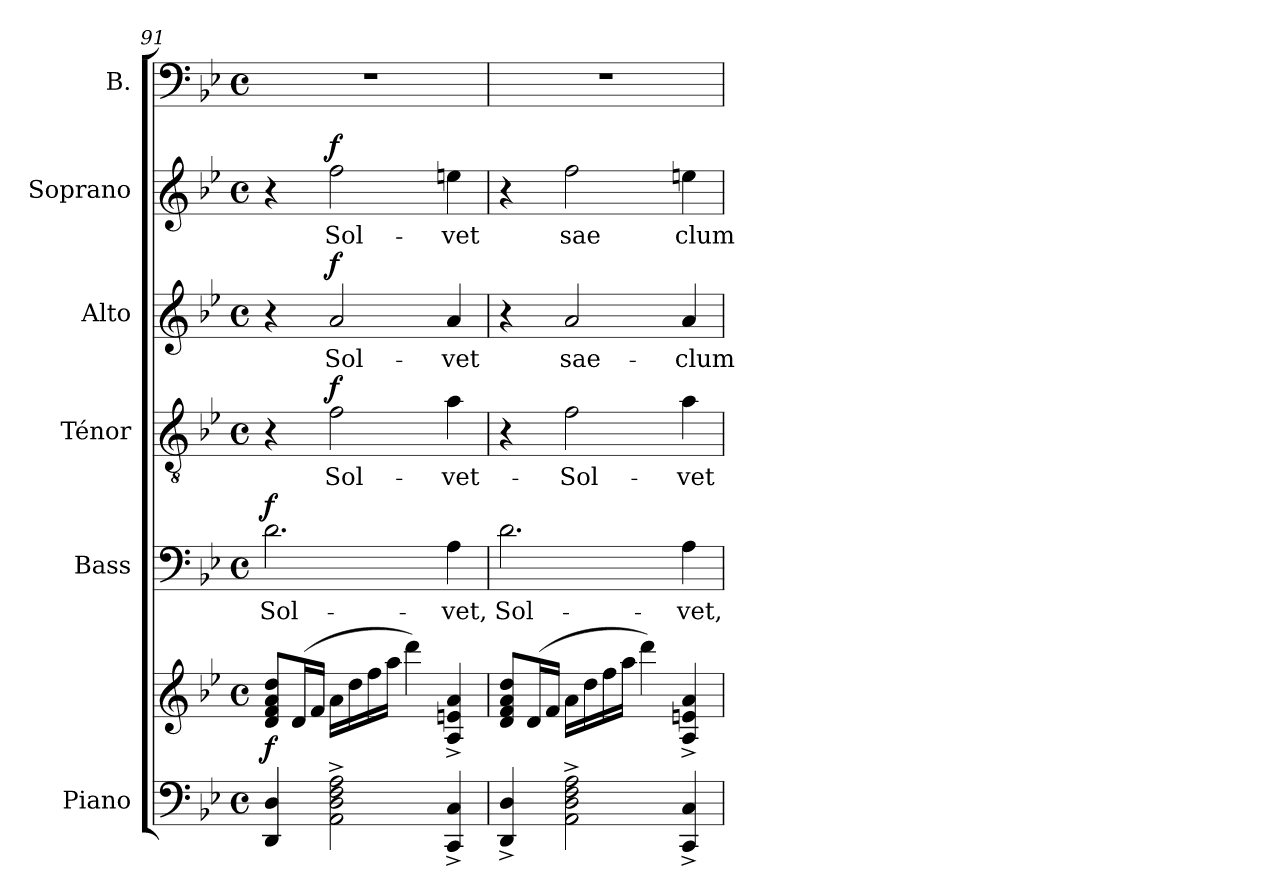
**kern	**kern	**dynam	**kern	**text	**dynam	**kern	**text	**dynam	**kern	**text	**dynam	**kern	**text	**dynam	**kern
*part6	*part6	*part6	*part5	*part5	*part5	*part4	*part4	*part4	*part3	*part3	*part3	*part2	*part2	*part2	*part1
*staff7	*staff6	*staff6/7	*staff5	*staff5	*staff5	*staff4	*staff4	*staff4	*staff3	*staff3	*staff3	*staff2	*staff2	*staff2	*staff1
*I"Piano	*	*	*I"Bass	*	*	*I"Ténor	*	*	*I"Alto	*	*	*I"Soprano	*	*	*I"B.
*I'Pno.	*	*	*I'B.	*	*	*I'T.	*	*	*I'A.	*	*	*I'S.	*	*	*I'B.
*clefF4	*clefG2	*	*clefF4	*	*	*clefGv2	*	*	*clefG2	*	*	*clefG2	*	*	*clefF4
*k[b-e-]	*k[b-e-]	*	*k[b-e-]	*	*	*k[b-e-]	*	*	*k[b-e-]	*	*	*k[b-e-]	*	*	*k[b-e-]
*M4/4	*M4/4	*	*M4/4	*	*	*M4/4	*	*	*M4/4	*	*	*M4/4	*	*	*M4/4
*met(c)	*met(c)	*	*met(c)	*	*	*met(c)	*	*	*met(c)	*	*	*met(c)	*	*	*met(c)
=91	=91	=91	=91	=91	=91	=91	=91	=91	=91	=91	=91	=91	=91	=91	=91
!	!	!LO:DY:a=2	!	!	!LO:DY:a	!	!	!	!	!	!	!	!	!	!
4DD/ 4D/	8d/ 8f/ 8a/ 8dd/L	f	2.d\	Sol-	f	4r	.	.	4r	.	.	4r	.	.	1r
.	(16d/L	.	.	.	.	.	.	.	.	.	.	.	.	.	.
.	16f/JJ	.	.	.	.	.	.	.	.	.	.	.	.	.	.
!	!	!	!	!	!	!	!	!LO:DY:a	!	!	!LO:DY:a	!	!	!LO:DY:a	!
2AA\^ 2D\^ 2F\^ 2A\^	16a\LL	.	.	.	.	2f\	Sol-	f	2a/	Sol-	f	2ff\	Sol-	f	.
.	16dd\	.	.	.	.	.	.	.	.	.	.	.	.	.	.
.	16ff\	.	.	.	.	.	.	.	.	.	.	.	.	.	.
.	16aa\JJ	.	.	.	.	.	.	.	.	.	.	.	.	.	.
.	4ddd\)	.	.	.	.	.	.	.	.	.	.	.	.	.	.
4CC/^ 4C/^	4A/^ 4en/^ 4a/^	.	4A\	-vet,	.	4a\	-vet-	.	4a/	-vet	.	4een\	-vet	.	.
!!LO:PB:g=z
=92	=92	=92	=92	=92	=92	=92	=92	=92	=92	=92	=92	=92	=92	=92	=92
4DD/^ 4D/^	8d/ 8f/ 8a/ 8dd/L	.	2.d\	Sol-	.	4r	.	.	4r	.	.	4r	.	.	1r
.	(16d/L	.	.	.	.	.	.	.	.	.	.	.	.	.	.
.	16f/JJ	.	.	.	.	.	.	.	.	.	.	.	.	.	.
2AA\^ 2D\^ 2F\^ 2A\^	16a\LL	.	.	.	.	2f\	Sol-	.	2a/	sae-	.	2ff\	sae	.	.
.	16dd\	.	.	.	.	.	.	.	.	.	.	.	.	.	.
.	16ff\	.	.	.	.	.	.	.	.	.	.	.	.	.	.
.	16aa\JJ	.	.	.	.	.	.	.	.	.	.	.	.	.	.
.	4ddd\)	.	.	.	.	.	.	.	.	.	.	.	.	.	.
4CC/^ 4C/^	4A/^ 4en/^ 4a/^	.	4A\	-vet,	.	4a\	-vet-	.	4a/	-clum	.	4een\	-clum	.	.
=	=	=	=	=	=	=	=	=	=	=	=	=	=	=	=
*-	*-	*-	*-	*-	*-	*-	*-	*-	*-	*-	*-	*-	*-	*-	*-
